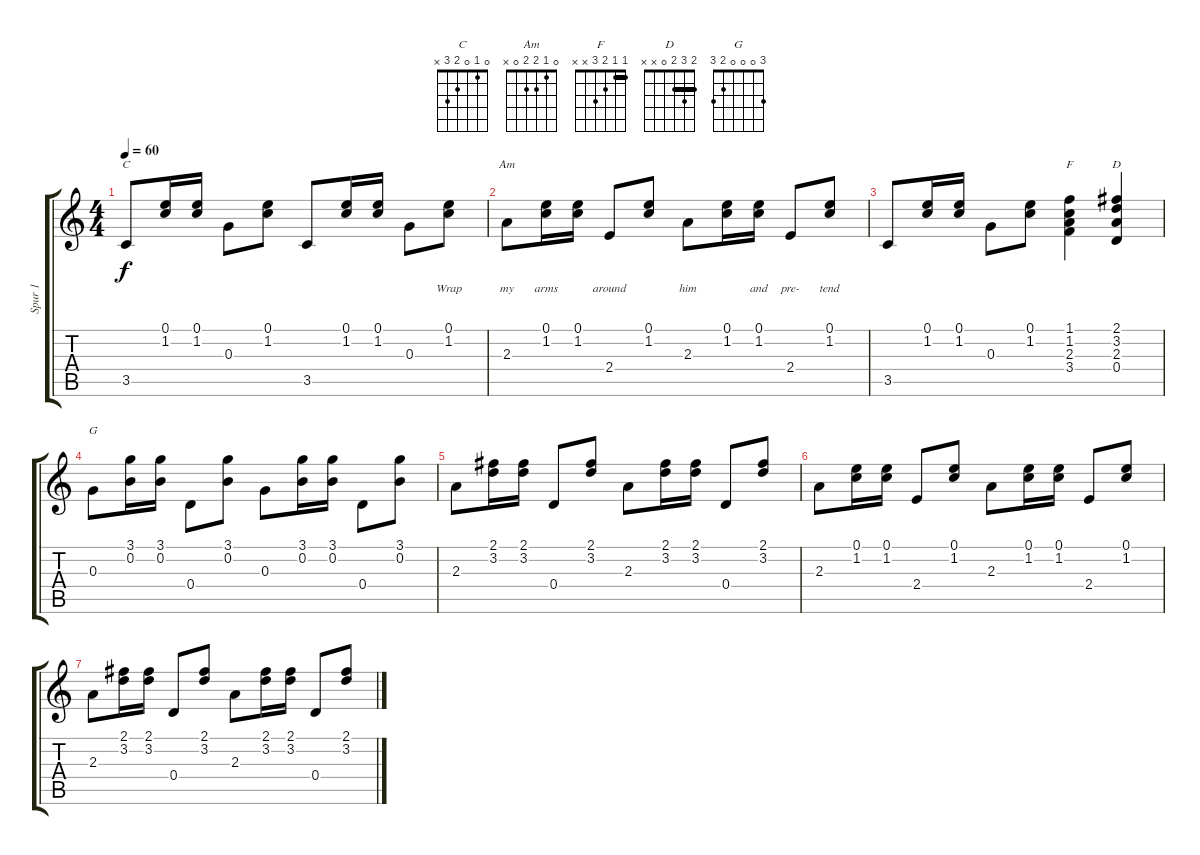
\track ("Spur 1" "Spur 1") {instrument acousticguitarnylon}
\staff {score tabs}
\tuning (E4 B3 G3 D3 A2 E2) {hide}
\chord ("C" 0 1 0 2 3 x)
\chord ("Am" 0 1 2 2 0 x)
\chord ("F" 1 1 2 3 x x) {barre 1}
\chord ("D" 2 3 2 0 x x) {barre 2}
\chord ("G" 3 0 0 0 2 3)
\ts (4 4)
\tempo 60
\clef g2
\ks c
3.5.8{ch "C" lyrics (0 "") lyrics (1 "") lyrics (2 "") lyrics (3 "") lyrics (4 "") dy f} (0.1 1.2).16{lyrics (0 "") lyrics (1 "") lyrics (2 "") lyrics (3 "") lyrics (4 "")} (0.1 1.2).16{lyrics (0 "") lyrics (1 "") lyrics (2 "") lyrics (3 "") lyrics (4 "")} 0.3.8{lyrics (0 "") lyrics (1 "") lyrics (2 "") lyrics (3 "") lyrics (4 "")} (0.1 1.2).8{lyrics (0 "") lyrics (1 "") lyrics (2 "") lyrics (3 "") lyrics (4 "")} 3.5.8{lyrics (0 "") lyrics (1 "") lyrics (2 "") lyrics (3 "") lyrics (4 "")} (0.1 1.2).16{lyrics (0 "") lyrics (1 "") lyrics (2 "") lyrics (3 "") lyrics (4 "")} (0.1 1.2).16{lyrics (0 "") lyrics (1 "") lyrics (2 "") lyrics (3 "") lyrics (4 "")} 0.3.8{lyrics (0 "") lyrics (1 "") lyrics (2 "") lyrics (3 "") lyrics (4 "")} (0.1 1.2).8{lyrics (0 "Wrap") lyrics (1 "") lyrics (2 "") lyrics (3 "") lyrics (4 "")} |
2.3.8{ch "Am" lyrics (0 "my") lyrics (1 "") lyrics (2 "") lyrics (3 "") lyrics (4 "")} (0.1 1.2).16{lyrics (0 "arms") lyrics (1 "") lyrics (2 "") lyrics (3 "") lyrics (4 "")} (0.1 1.2).16{lyrics (0 "") lyrics (1 "") lyrics (2 "") lyrics (3 "") lyrics (4 "")} 2.4.8{lyrics (0 "around") lyrics (1 "") lyrics (2 "") lyrics (3 "") lyrics (4 "")} (0.1 1.2).8{lyrics (0 "") lyrics (1 "") lyrics (2 "") lyrics (3 "") lyrics (4 "")} 2.3.8{lyrics (0 "him") lyrics (1 "") lyrics (2 "") lyrics (3 "") lyrics (4 "")} (0.1 1.2).16{lyrics (0 "") lyrics (1 "") lyrics (2 "") lyrics (3 "") lyrics (4 "")} (0.1 1.2).16{lyrics (0 "and") lyrics (1 "") lyrics (2 "") lyrics (3 "") lyrics (4 "")} 2.4.8{lyrics (0 "pre-") lyrics (1 "") lyrics (2 "") lyrics (3 "") lyrics (4 "")} (0.1 1.2).8{lyrics (0 "tend") lyrics (1 "") lyrics (2 "") lyrics (3 "") lyrics (4 "")} |
3.5.8{lyrics (0 "") lyrics (1 "") lyrics (2 "") lyrics (3 "") lyrics (4 "")} (0.1 1.2).16 (0.1 1.2).16 0.3.8 (0.1 1.2).8 (1.1 1.2 2.3 3.4).4{ch "F"} (2.1 3.2 2.3 0.4).4{ch "D"} |
0.3.8{ch "G"} (3.1 0.2).16 (3.1 0.2).16 0.4.8 (3.1 0.2).8 0.3.8 (3.1 0.2).16 (3.1 0.2).16 0.4.8 (3.1 0.2).8 |
2.3.8 (2.1 3.2).16 (2.1 3.2).16 0.4.8 (2.1 3.2).8 2.3.8 (2.1 3.2).16 (2.1 3.2).16 0.4.8 (2.1 3.2).8 |
2.3.8 (0.1 1.2).16 (0.1 1.2).16 2.4.8 (0.1 1.2).8 2.3.8 (0.1 1.2).16 (0.1 1.2).16 2.4.8 (0.1 1.2).8 |
2.3.8 (2.1 3.2).16 (2.1 3.2).16 0.4.8 (2.1 3.2).8 2.3.8 (2.1 3.2).16 (2.1 3.2).16 0.4.8 (2.1 3.2).8
